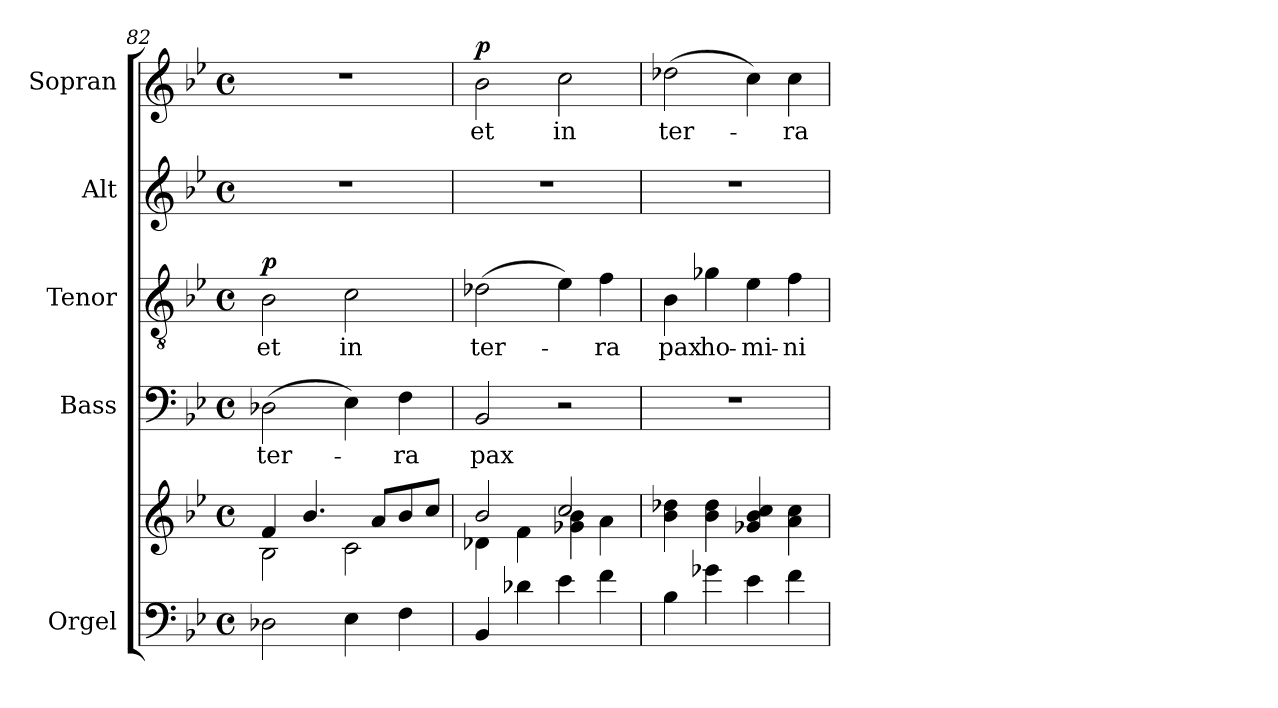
**kern	**kern	**kern	**text	**kern	**text	**dynam	**kern	**kern	**text	**dynam
*part5	*part5	*part4	*part4	*part3	*part3	*part3	*part2	*part1	*part1	*part1
*staff6	*staff5	*staff4	*staff4	*staff3	*staff3	*staff3	*staff2	*staff1	*staff1	*staff1
*I"Orgel	*	*I"Bass	*	*I"Tenor	*	*	*I"Alt	*I"Sopran	*	*
*I'Org.	*	*I'B.	*	*I'T.	*	*	*I'A.	*I'S.	*	*
*clefF4	*clefG2	*clefF4	*	*clefGv2	*	*	*clefG2	*clefG2	*	*
*k[b-e-]	*k[b-e-]	*k[b-e-]	*	*k[b-e-]	*	*	*k[b-e-]	*k[b-e-]	*	*
*B-:	*B-:	*B-:	*	*B-:	*	*	*B-:	*B-:	*	*
*M4/4	*M4/4	*M4/4	*	*M4/4	*	*	*M4/4	*M4/4	*	*
*met(c)	*met(c)	*met(c)	*	*met(c)	*	*	*met(c)	*met(c)	*	*
=82	=82	=82	=82	=82	=82	=82	=82	=82	=82	=82
*	*^	*	*	*	*	*	*	*	*	*
!	!	!	!	!LO:LY:b	!	!LO:LY:b	!LO:DY:a	!	!	!	!
2D-X\	4f/	2B-\	(>2D-X\	ter-	2B-\	et	p	1r	1r	.	.
.	4.b-/	.	.	.	.	.	.	.	.	.	.
!	!	!	!	!	!	!LO:LY:b	!	!	!	!	!
4E-\	.	2c\	4E-\)	.	2c\	in	.	.	.	.	.
.	8a/L	.	.	.	.	.	.	.	.	.	.
!	!	!	!	!LO:LY:b	!	!	!	!	!	!	!
4F\	8b-/	.	4F\	-ra	.	.	.	.	.	.	.
.	8cc/J	.	.	.	.	.	.	.	.	.	.
=83	=83	=83	=83	=83	=83	=83	=83	=83	=83	=83	=83
!	!	!	!	!LO:LY:b	!	!LO:LY:b	!	!	!	!LO:LY:b	!LO:DY:a
4BB-/	2b-/	4d-X\	2BB-/	pax	(>2d-X\	ter-	.	1r	2b-\	et	p
4d-X\	.	4f\	.	.	.	.	.	.	.	.	.
!	!	!	!	!	!	!	!	!	!	!LO:LY:b	!
4e-\	2cc/	4g-X\ 4b-\	2r	.	4e-\)	.	.	.	2cc\	in	.
!	!	!	!	!	!	!LO:LY:b	!	!	!	!	!
4f\	.	4a\	.	.	4f\	-ra	.	.	.	.	.
=84	=84	=84	=84	=84	=84	=84	=84	=84	=84	=84	=84
!	!	!	!	!	!	!LO:LY:b	!	!	!	!LO:LY:b	!
*	*v	*v	*	*	*	*	*	*	*	*	*
4B-\	4b-\ 4dd-X\	1r	.	4B-\	pax	.	1r	(>2dd-X\	ter-	.
!	!	!	!	!	!LO:LY:b	!	!	!	!	!
4g-X\	4b-\ 4dd-\	.	.	4g-X\	ho-	.	.	.	.	.
!	!	!	!	!	!LO:LY:b	!	!	!	!	!
4e-\	4g-X/ 4b-/ 4cc/	.	.	4e-\	-mi-	.	.	4cc\)	.	.
!	!	!	!	!	!LO:LY:b	!	!	!	!LO:LY:b	!
4f\	4a\ 4cc\	.	.	4f\	-ni-	.	.	4cc\	-ra	.
=	=	=	=	=	=	=	=	=	=	=
*-	*-	*-	*-	*-	*-	*-	*-	*-	*-	*-
